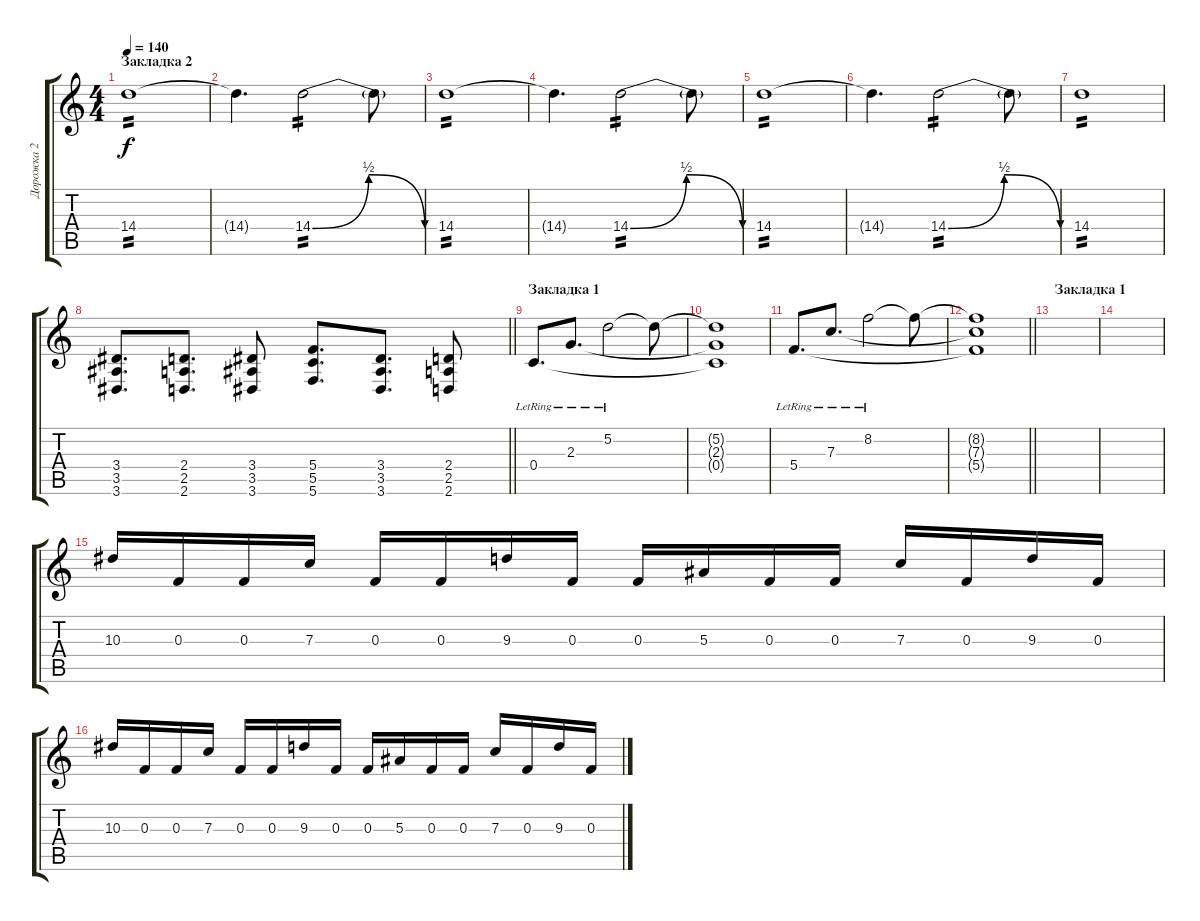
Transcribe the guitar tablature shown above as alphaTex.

\track ("Дорожка 2" "Дорожка 2") {instrument overdrivenguitar}
\staff {score tabs}
\tuning (D4 A3 F3 C3 G2 C2) {hide}
\ts (4 4)
\section ("" "Закладка 2")
\tempo 140
\clef g2
\ks c
14.4.1{tp 2 dy f} |
14.4{t}.4{d} 14.4{be (bendrelease 0 0 30 2 46 2 60 0)}.2{tp 2} 14.4{t}.8 |
14.4.1{tp 2} |
14.4{t}.4{d} 14.4{be (bendrelease 0 0 30 2 46 2 60 0)}.2{tp 2} 14.4{t}.8 |
14.4.1{tp 2} |
14.4{t}.4{d} 14.4{be (bendrelease 0 0 30 2 46 2 60 0)}.2{tp 2} 14.4{t}.8 |
14.4.1{tp 2} |
\barLineRight lightlight
(3.4 3.5 3.6).8{d} (2.4 2.5 2.6).8{d} (3.4 3.5 3.6).8 (5.4 5.5 5.6).8{d} (3.4 3.5 3.6).8{d} (2.4 2.5 2.6).8 |
\section ("" "Закладка 1")
0.4{lr}.8{d} 2.3{lr}.8{d} 5.2{lr}.2 5.2{t}.8 |
(5.2{t} 2.3{t} 0.4{t}).1 |
5.4{lr}.8{d} 7.3{lr}.8{d} 8.2{lr}.2 8.2{t}.8 |
\barLineRight lightlight
(8.2{t} 7.3{t} 5.4{t}).1 |
\section ("" "Закладка 1")
|
|
10.3.16 0.3.16 0.3.16 7.3.16 0.3.16 0.3.16 9.3.16 0.3.16 0.3.16 5.3.16 0.3.16 0.3.16 7.3.16 0.3.16 9.3.16 0.3.16 |
10.3.16 0.3.16 0.3.16 7.3.16 0.3.16 0.3.16 9.3.16 0.3.16 0.3.16 5.3.16 0.3.16 0.3.16 7.3.16 0.3.16 9.3.16 0.3.16
